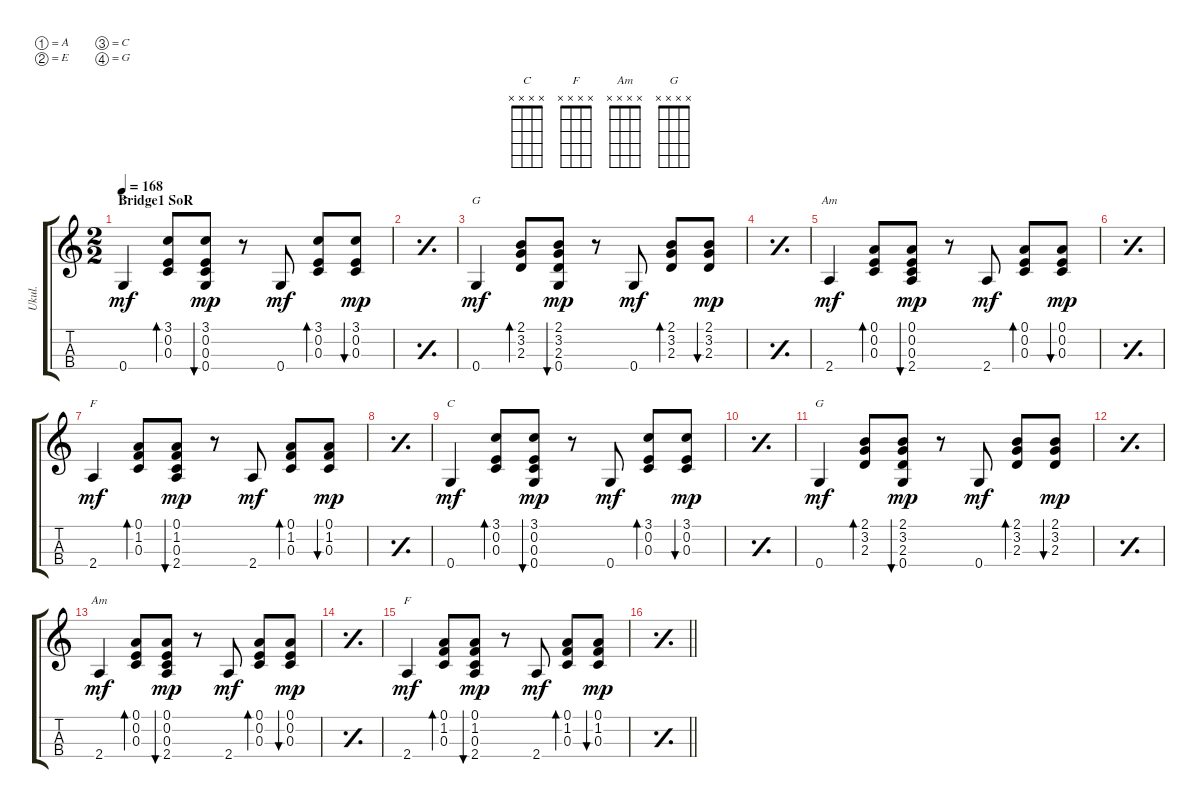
\bracketExtendMode groupsimilarinstruments
\multiTrackTrackNamePolicy hidden
\otherSystemsTrackNameOrientation horizontal
\track ("Ukulele" "Ukul.") {mute instrument acousticguitarnylon}
\staff {score tabs}
\tuning (A4 E4 C4 G3)
\displaytranspose 0
\chord ("C" x x x x)
\chord ("F" x x x x)
\chord ("Am" x x x x)
\chord ("G" x x x x)
\ts (2 2)
\section ("" "Bridge1 SoR")
\tempo 168
\clef g2
\ks c
0.4.4{ch "C" dy mf beam Up} (3.1 0.2 0.3).8{bd 30 beam Up} (3.1 0.2 0.3 0.4).8{bu 30 dy mp beam Up} r.8{beam Up} 0.4.8{dy mf beam Up} (3.1 0.2 0.3).8{bd 30 beam Up} (3.1 0.2 0.3).8{bu 30 dy mp beam Up} |
\simile simple
|
\simile none
0.4.4{ch "G" dy mf beam Up} (2.1 3.2 2.3).8{bd 30 beam Up} (2.1 3.2 2.3 0.4).8{bu 30 dy mp beam Up} r.8{beam Up} 0.4.8{dy mf beam Up} (2.1 3.2 2.3).8{bd 30 beam Up} (2.1 3.2 2.3).8{bu 30 dy mp beam Up} |
\simile simple
|
\simile none
2.4.4{ch "Am" dy mf beam Up} (0.1 0.2 0.3).8{bd 30 beam Up} (0.1 0.2 0.3 2.4).8{bu 30 dy mp beam Up} r.8{beam Up} 2.4.8{dy mf beam Up} (0.1 0.2 0.3).8{bd 30 beam Up} (0.1 0.2 0.3).8{bu 30 dy mp beam Up} |
\simile simple
|
\simile none
2.4.4{ch "F" dy mf beam Up} (0.1 1.2 0.3).8{bd 30 beam Up} (0.1 1.2 0.3 2.4).8{bu 30 dy mp beam Up} r.8{beam Up} 2.4.8{dy mf beam Up} (0.1 1.2 0.3).8{bd 30 beam Up} (0.1 1.2 0.3).8{bu 30 dy mp beam Up} |
\simile simple
|
\simile none
0.4.4{ch "C" dy mf beam Up} (3.1 0.2 0.3).8{bd 30 beam Up} (3.1 0.2 0.3 0.4).8{bu 30 dy mp beam Up} r.8{beam Up} 0.4.8{dy mf beam Up} (3.1 0.2 0.3).8{bd 30 beam Up} (3.1 0.2 0.3).8{bu 30 dy mp beam Up} |
\simile simple
|
\simile none
0.4.4{ch "G" dy mf beam Up} (2.1 3.2 2.3).8{bd 30 beam Up} (2.1 3.2 2.3 0.4).8{bu 30 dy mp beam Up} r.8{beam Up} 0.4.8{dy mf beam Up} (2.1 3.2 2.3).8{bd 30 beam Up} (2.1 3.2 2.3).8{bu 30 dy mp beam Up} |
\simile simple
|
\simile none
2.4.4{ch "Am" dy mf beam Up} (0.1 0.2 0.3).8{bd 30 beam Up} (0.1 0.2 0.3 2.4).8{bu 30 dy mp beam Up} r.8{beam Up} 2.4.8{dy mf beam Up} (0.1 0.2 0.3).8{bd 30 beam Up} (0.1 0.2 0.3).8{bu 30 dy mp beam Up} |
\simile simple
|
\simile none
2.4.4{ch "F" dy mf beam Up} (0.1 1.2 0.3).8{bd 30 beam Up} (0.1 1.2 0.3 2.4).8{bu 30 dy mp beam Up} r.8{beam Up} 2.4.8{dy mf beam Up} (0.1 1.2 0.3).8{bd 30 beam Up} (0.1 1.2 0.3).8{bu 30 dy mp beam Up} |
\simile simple
\barLineRight lightlight
